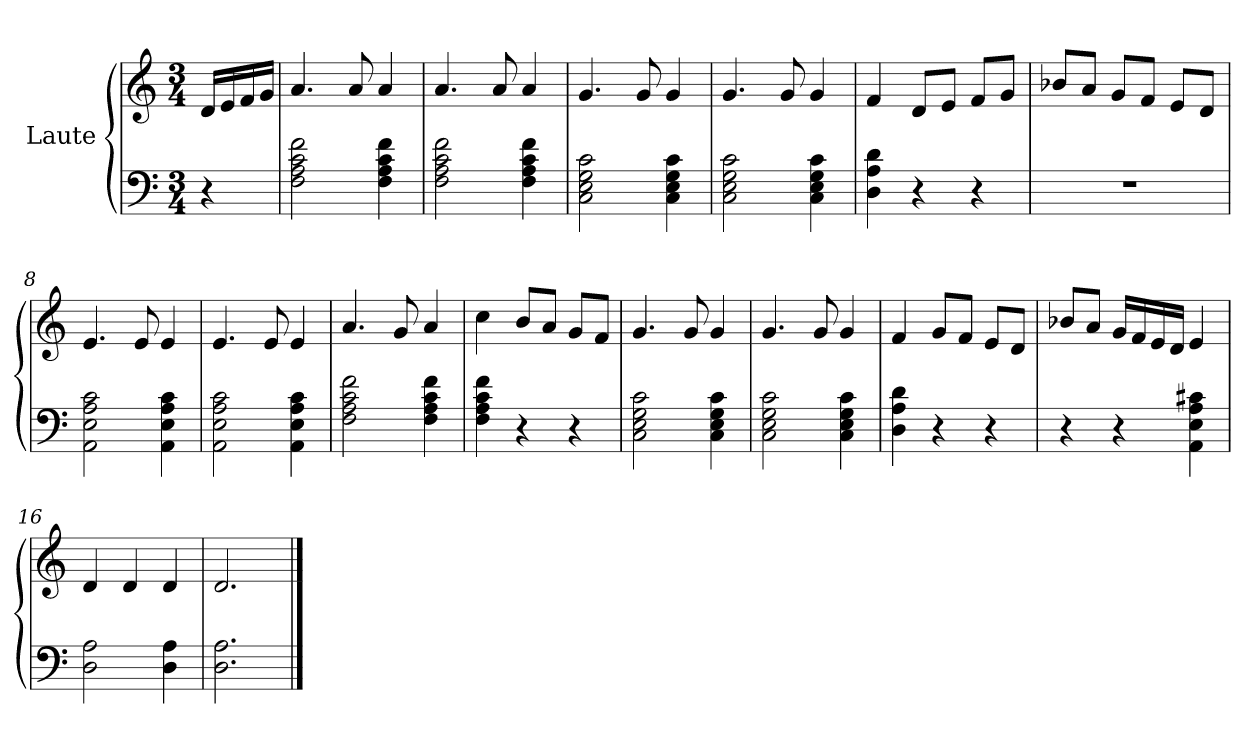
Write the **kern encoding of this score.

**kern	**kern
*part1	*part1
*staff2	*staff1
*I"Laute	*
*clefF4	*clefG2
*k[]	*k[]
*M3/4	*M3/4
=1	=1
4r	16d/LL
.	16e/
.	16f/
.	16g/JJ
=2	=2
2F\ 2A\ 2c\ 2f\	4.a/
.	8a/
4F\ 4A\ 4c\ 4f\	4a/
=3	=3
2F\ 2A\ 2c\ 2f\	4.a/
.	8a/
4F\ 4A\ 4c\ 4f\	4a/
=4	=4
2C\ 2E\ 2G\ 2c\	4.g/
.	8g/
4C\ 4E\ 4G\ 4c\	4g/
=5	=5
2C\ 2E\ 2G\ 2c\	4.g/
.	8g/
4C\ 4E\ 4G\ 4c\	4g/
!!LO:LB:g=z
=6	=6
4D\ 4A\ 4d\	4f/
4r	8d/L
.	8e/J
4r	8f/L
.	8g/J
=7	=7
2.r	8b-X/L
.	8a/J
.	8g/L
.	8f/J
.	8e/L
.	8d/J
=8	=8
2AA\ 2E\ 2A\ 2c\	4.e/
.	8e/
4AA\ 4E\ 4A\ 4c\	4e/
=9	=9
2AA\ 2E\ 2A\ 2c\	4.e/
.	8e/
4AA\ 4E\ 4A\ 4c\	4e/
!!LO:LB:g=z
=10	=10
2F\ 2A\ 2c\ 2f\	4.a/
.	8g/
4F\ 4A\ 4c\ 4f\	4a/
=11	=11
4F\ 4A\ 4c\ 4f\	4cc\
4r	8b/L
.	8a/J
4r	8g/L
.	8f/J
=12	=12
2C\ 2E\ 2G\ 2c\	4.g/
.	8g/
4C\ 4E\ 4G\ 4c\	4g/
=13	=13
2C\ 2E\ 2G\ 2c\	4.g/
.	8g/
4C\ 4E\ 4G\ 4c\	4g/
!!LO:LB:g=z
=14	=14
4D\ 4A\ 4d\	4f/
4r	8g/L
.	8f/J
4r	8e/L
.	8d/J
=15	=15
4r	8b-X/L
.	8a/J
4r	16g/LL
.	16f/
.	16e/
.	16d/JJ
4AA\ 4E\ 4A\ 4c#X\	4e/
=16	=16
2D\ 2A\	4d/
.	4d/
4D\ 4A\	4d/
=17	=17
2.D\ 2.A\	2.d/
==	==
*-	*-
